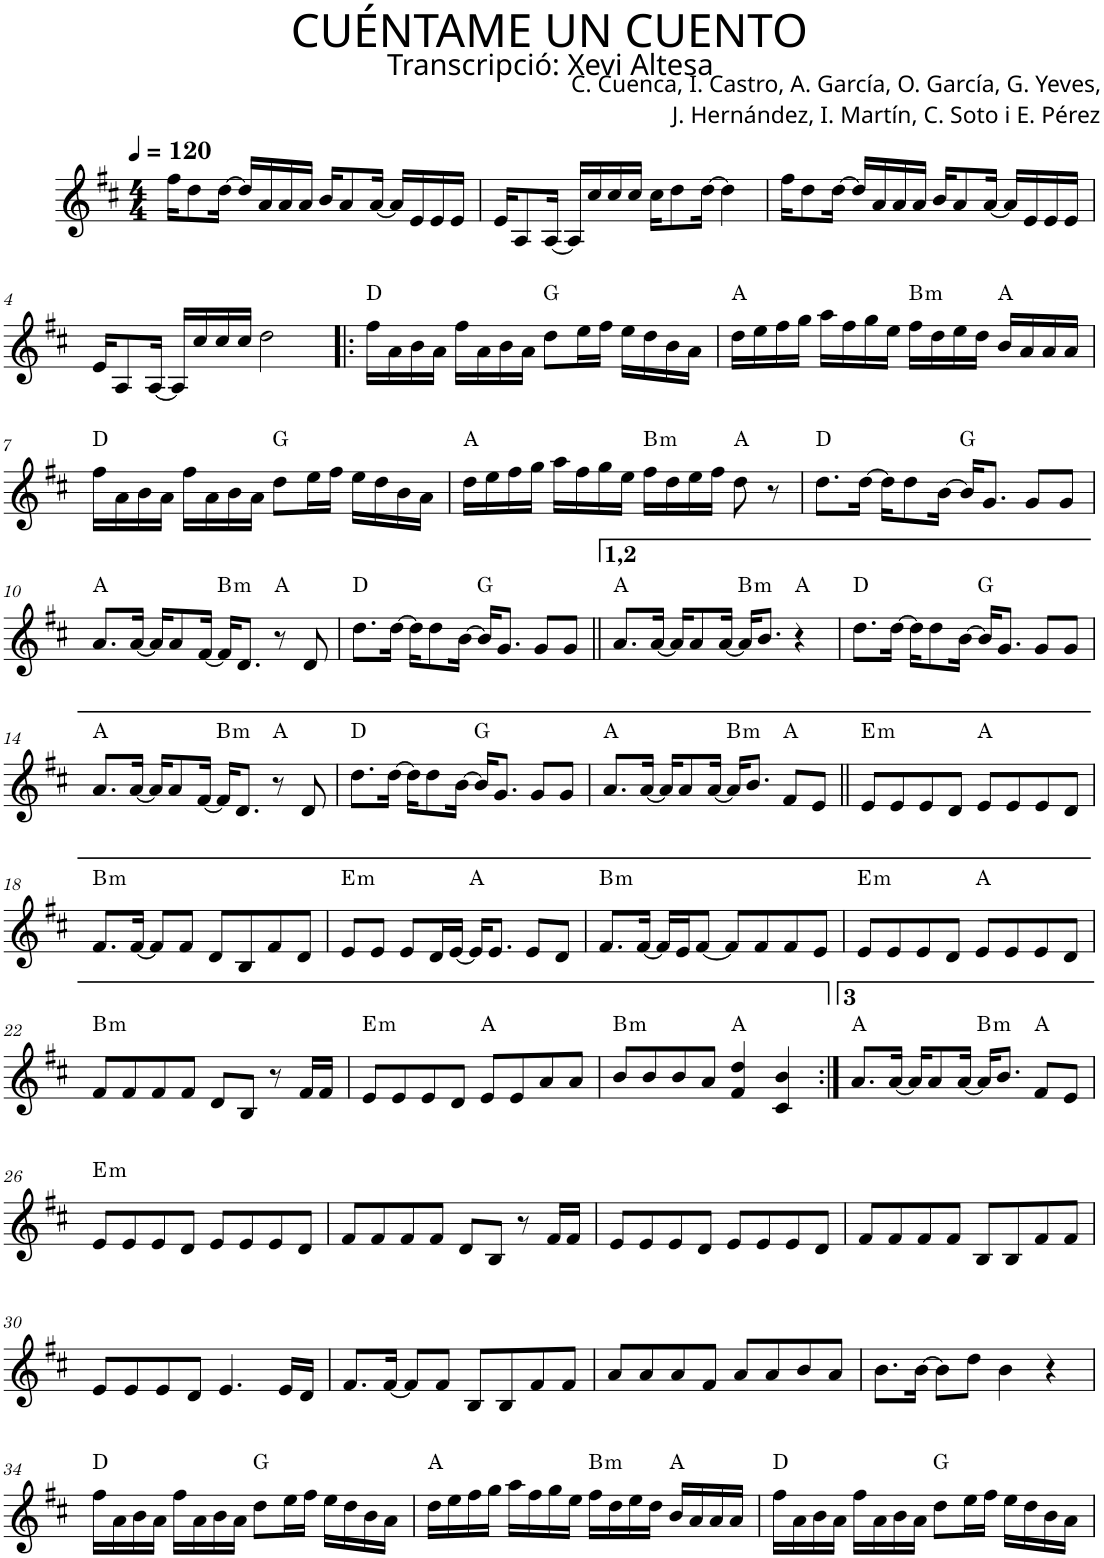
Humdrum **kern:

**kern	**harte
*part1	*part1
*staff1	*
*I"P1	*
*clefG2	*
*k[f#c#]	*
*D:	*
*M4/4	*
*MM120	*
=1	=1
16ff#\KL	.
8dd\	.
[>16dd\Jk	.
16dd/LL]	.
16a/	.
16a/	.
16a/JJ	.
16b/KL	.
8a/	.
[<16a/Jk	.
16a/LL]	.
16e/	.
16e/	.
16e/JJ	.
=2	=2
16e/KL	.
8A/	.
[<16A/Jk	.
16A/LL]	.
16cc#/	.
16cc#/	.
16cc#/JJ	.
16cc#\KL	.
8dd\	.
[>16dd\Jk	.
4dd\]	.
=3	=3
16ff#\KL	.
8dd\	.
[>16dd\Jk	.
16dd/LL]	.
16a/	.
16a/	.
16a/JJ	.
16b/KL	.
8a/	.
[<16a/Jk	.
16a/LL]	.
16e/	.
16e/	.
16e/JJ	.
!!LO:LB:g=z
=4	=4
16e/KL	.
8A/	.
[<16A/Jk	.
16A/LL]	.
16cc#/	.
16cc#/	.
16cc#/JJ	.
2dd\	.
=5!|:	=5!|:
16ff#\LL	D:maj
16a\	.
16b\	.
16a\JJ	.
16ff#\LL	.
16a\	.
16b\	.
16a\JJ	.
8dd\L	G:maj
16ee\L	.
16ff#\JJ	.
16ee\LL	.
16dd\	.
16b\	.
16a\JJ	.
=6	=6
16dd\LL	A:maj
16ee\	.
16ff#\	.
16gg\JJ	.
16aa\LL	.
16ff#\	.
16gg\	.
16ee\JJ	.
!	!LO:H:kt=m
16ff#\LL	B:min
16dd\	.
16ee\	.
16dd\JJ	.
16b/LL	A:maj
16a/	.
16a/	.
16a/JJ	.
!!LO:LB:g=z
=7	=7
16ff#\LL	D:maj
16a\	.
16b\	.
16a\JJ	.
16ff#\LL	.
16a\	.
16b\	.
16a\JJ	.
8dd\L	G:maj
16ee\L	.
16ff#\JJ	.
16ee\LL	.
16dd\	.
16b\	.
16a\JJ	.
=8	=8
16dd\LL	A:maj
16ee\	.
16ff#\	.
16gg\JJ	.
16aa\LL	.
16ff#\	.
16gg\	.
16ee\JJ	.
!	!LO:H:kt=m
16ff#\LL	B:min
16dd\	.
16ee\	.
16ff#\JJ	.
8dd\	A:maj
8r	.
=9	=9
8.dd\L	D:maj
[>16dd\Jk	.
16dd\KL]	.
8dd\	.
[>16b\Jk	.
16b/KL]	G:maj
8.g/J	.
8g/L	.
8g/J	.
!!LO:LB:g=z
=10	=10
8.a/L	A:maj
[<16a/Jk	.
16a/KL]	.
8a/	.
[<16f#/Jk	.
!	!LO:H:kt=m
16f#/KL]	B:min
8.d/J	.
8r	A:maj
8d/	.
=11	=11
8.dd\L	D:maj
[>16dd\Jk	.
16dd\KL]	.
8dd\	.
[>16b\Jk	.
16b/KL]	G:maj
8.g/J	.
8g/L	.
8g/J	.
=12||	=12||
8.a/L	A:maj
[<16a/Jk	.
16a/KL]	.
8a/	.
[<16a/Jk	.
!	!LO:H:kt=m
16a/KL]	B:min
8.b/J	.
4r	A:maj
=13	=13
8.dd\L	D:maj
[>16dd\Jk	.
16dd\KL]	.
8dd\	.
[>16b\Jk	.
16b/KL]	G:maj
8.g/J	.
8g/L	.
8g/J	.
!!LO:LB:g=z
=14	=14
8.a/L	A:maj
[<16a/Jk	.
16a/KL]	.
8a/	.
[<16f#/Jk	.
!	!LO:H:kt=m
16f#/KL]	B:min
8.d/J	.
8r	A:maj
8d/	.
=15	=15
8.dd\L	D:maj
[>16dd\Jk	.
16dd\KL]	.
8dd\	.
[>16b\Jk	.
16b/KL]	G:maj
8.g/J	.
8g/L	.
8g/J	.
=16	=16
8.a/L	A:maj
[<16a/Jk	.
16a/KL]	.
8a/	.
[<16a/Jk	.
!	!LO:H:kt=m
16a/KL]	B:min
8.b/J	.
8f#/L	A:maj
8e/J	.
=17||	=17||
!	!LO:H:kt=m
8e/L	E:min
8e/	.
8e/	.
8d/J	.
8e/L	A:maj
8e/	.
8e/	.
8d/J	.
!!LO:LB:g=z
=18	=18
!	!LO:H:kt=m
8.f#/L	B:min
[<16f#/Jk	.
8f#/L]	.
8f#/J	.
8d/L	.
8B/	.
8f#/	.
8d/J	.
=19	=19
!	!LO:H:kt=m
8e/L	E:min
8e/J	.
8e/L	.
16d/L	.
[<16e/JJ	.
16e/KL]	A:maj
8.e/J	.
8e/L	.
8d/J	.
=20	=20
!	!LO:H:kt=m
8.f#/L	B:min
[<16f#/Jk	.
16f#/LL]	.
16e/J	.
[<8f#/J	.
8f#/L]	.
8f#/	.
8f#/	.
8e/J	.
=21	=21
!	!LO:H:kt=m
8e/L	E:min
8e/	.
8e/	.
8d/J	.
8e/L	A:maj
8e/	.
8e/	.
8d/J	.
!!LO:LB:g=z
=22	=22
!	!LO:H:kt=m
8f#/L	B:min
8f#/	.
8f#/	.
8f#/J	.
8d/L	.
8B/J	.
8r	.
16f#/LL	.
16f#/JJ	.
=23	=23
!	!LO:H:kt=m
8e/L	E:min
8e/	.
8e/	.
8d/J	.
8e/L	A:maj
8e/	.
8a/	.
8a/J	.
=24	=24
!	!LO:H:kt=m
8b/L	B:min
8b/	.
8b/	.
8a/J	.
4f#/ 4dd/	A:maj
4c#/ 4b/	.
=25:|!	=25:|!
8.a/L	A:maj
[<16a/Jk	.
16a/KL]	.
8a/	.
[<16a/Jk	.
!	!LO:H:kt=m
16a/KL]	B:min
8.b/J	.
8f#/L	A:maj
8e/J	.
!!LO:LB:g=z
=26	=26
!	!LO:H:kt=m
8e/L	E:min
8e/	.
8e/	.
8d/J	.
8e/L	.
8e/	.
8e/	.
8d/J	.
=27	=27
8f#/L	.
8f#/	.
8f#/	.
8f#/J	.
8d/L	.
8B/J	.
8r	.
16f#/LL	.
16f#/JJ	.
=28	=28
8e/L	.
8e/	.
8e/	.
8d/J	.
8e/L	.
8e/	.
8e/	.
8d/J	.
=29	=29
8f#/L	.
8f#/	.
8f#/	.
8f#/J	.
8B/L	.
8B/	.
8f#/	.
8f#/J	.
!!LO:LB:g=z
=30	=30
8e/L	.
8e/	.
8e/	.
8d/J	.
4.e/	.
16e/LL	.
16d/JJ	.
=31	=31
8.f#/L	.
[<16f#/Jk	.
8f#/L]	.
8f#/J	.
8B/L	.
8B/	.
8f#/	.
8f#/J	.
=32	=32
8a/L	.
8a/	.
8a/	.
8f#/J	.
8a/L	.
8a/	.
8b/	.
8a/J	.
=33	=33
8.b\L	.
[>16b\Jk	.
8b\L]	.
8dd\J	.
4b\	.
4r	.
!!LO:LB:g=z
=34	=34
16ff#\LL	D:maj
16a\	.
16b\	.
16a\JJ	.
16ff#\LL	.
16a\	.
16b\	.
16a\JJ	.
8dd\L	G:maj
16ee\L	.
16ff#\JJ	.
16ee\LL	.
16dd\	.
16b\	.
16a\JJ	.
=35	=35
16dd\LL	A:maj
16ee\	.
16ff#\	.
16gg\JJ	.
16aa\LL	.
16ff#\	.
16gg\	.
16ee\JJ	.
!	!LO:H:kt=m
16ff#\LL	B:min
16dd\	.
16ee\	.
16dd\JJ	.
16b/LL	A:maj
16a/	.
16a/	.
16a/JJ	.
=36	=36
16ff#\LL	D:maj
16a\	.
16b\	.
16a\JJ	.
16ff#\LL	.
16a\	.
16b\	.
16a\JJ	.
8dd\L	G:maj
16ee\L	.
16ff#\JJ	.
16ee\LL	.
16dd\	.
16b\	.
16a\JJ	.
=	=
*-	*-
